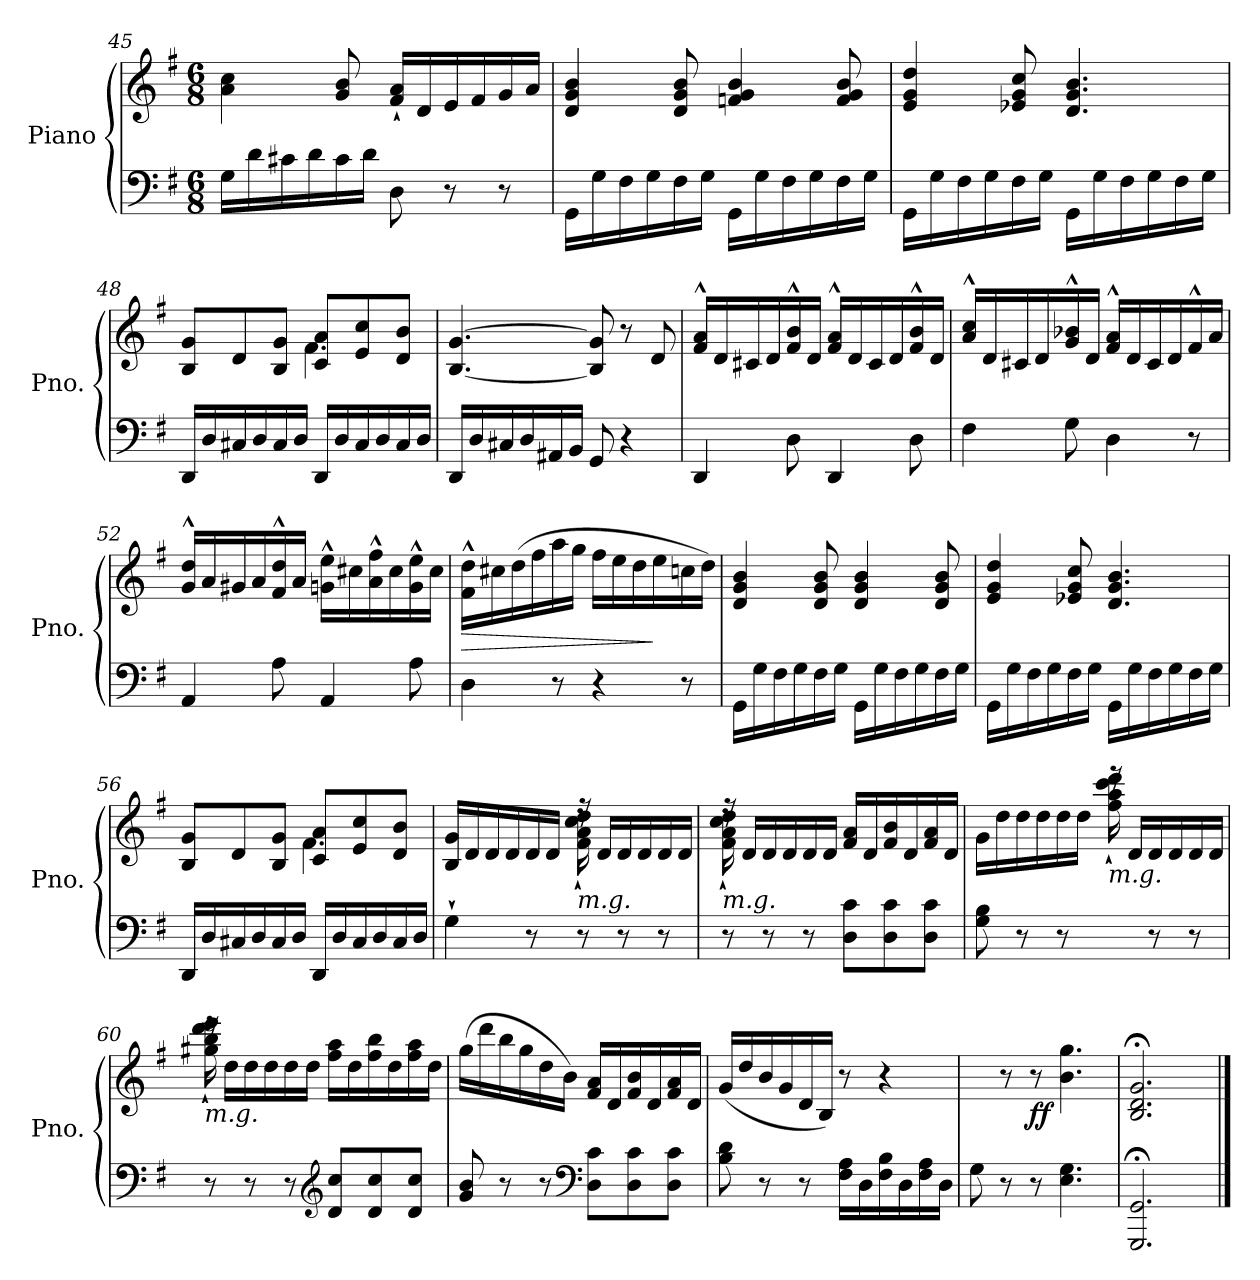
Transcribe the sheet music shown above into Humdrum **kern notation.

**kern	**kern	**dynam
*part1	*part1	*part1
*staff2	*staff1	*staff1/2
*I"Piano	*	*
*I'Pno.	*	*
!!LO:LB:g=z
*clefF4	*clefG2	*
*k[f#]	*k[f#]	*
*M6/8	*M6/8	*
=45	=45	=45
16G\LL	4a\ 4cc\	.
16d\	.	.
16c#X\	.	.
16d\	.	.
16c#\	8g/ 8b/	.
16d\JJ	.	.
8D\	16f#/` 16a/`LL	.
.	16d/	.
8r	16e/	.
.	16f#/	.
8r	16g/	.
.	16a/JJ	.
=46	=46	=46
16GG\LL	4d/ 4g/ 4b/	.
16G\	.	.
16F#\	.	.
16G\	.	.
16F#\	8d/ 8g/ 8b/	.
16G\JJ	.	.
16GG\LL	4fn/ 4g/ 4b/	.
16G\	.	.
16F#\	.	.
16G\	.	.
16F#\	8f/ 8g/ 8b/	.
16G\JJ	.	.
=47	=47	=47
16GG\LL	4e/ 4g/ 4dd/	.
16G\	.	.
16F#\	.	.
16G\	.	.
16F#\	8e-X/ 8g/ 8cc/	.
16G\JJ	.	.
16GG\LL	4.d/ 4.g/ 4.b/	.
16G\	.	.
16F#\	.	.
16G\	.	.
16F#\	.	.
16G\JJ	.	.
!!LO:LB:g=z
=48	=48	=48
*	*^	*
16DD/LL	8B/ 8g/L	4.ryy	.
16D/	.	.	.
16C#X/	8d/	.	.
16D/	.	.	.
16C#/	8B/ 8g/J	.	.
16D/JJ	.	.	.
16DD/LL	8c/ 8a/L	4.f#\	.
16D/	.	.	.
16C#/	8e/ 8cc/	.	.
16D/	.	.	.
16C#/	8d/ 8b/J	.	.
16D/JJ	.	.	.
*	*v	*v	*
=49	=49	=49
16DD/LL	[4.B/ [4.g/	.
16D/	.	.
16C#X/	.	.
16D/	.	.
16AA#X/	.	.
16BB/JJ	.	.
8GG/	8B/] 8g/]	.
4r	8r	.
.	8d/	.
=50	=50	=50
4DD/	16f#/^^ 16a/^^LL	.
.	16d/	.
.	16c#X/	.
.	16d/	.
8D\	16f#/^^ 16b/^^	.
.	16d/JJ	.
4DD/	16f#/^^ 16a/^^LL	.
.	16d/	.
.	16c#/	.
.	16d/	.
8D\	16f#/^^ 16b/^^	.
.	16d/JJ	.
!!LO:PB:g=z
=51	=51	=51
4F#\	16a/^^ 16cc/^^LL	.
.	16d/	.
.	16c#X/	.
.	16d/	.
8G\	16g/^^ 16b-X/^^	.
.	16d/JJ	.
4D\	16f#/^^ 16a/^^LL	.
.	16d/	.
.	16c#/	.
.	16d/	.
8r	16f#^^/	.
.	16a/JJ	.
=52	=52	=52
4AA/	16g/^^ 16dd/^^LL	.
.	16a/	.
.	16g#X/	.
.	16a/	.
8A\	16f#/^^ 16dd/^^	.
.	16a/JJ	.
4AA/	16gn\^^ 16ee\^^LL	.
.	16cc#X\	.
.	16a\^^ 16ff#\^^	.
.	16cc#\	.
8A\	16g\^^ 16ee\^^	.
.	16cc#\JJ	.
=53	=53	=53
!	!	!LO:HP:b
4D\	16f#\^^ 16dd\^^LL	>
.	16cc#X\	.
.	(>16dd\	.
.	16ff#\	.
8r	16aa\	.
.	16gg\JJ	.
4r	16ff#\LL	.
.	16ee\	.
.	16dd\	.
.	16ee\	]
8r	16ccn\	.
.	16dd\JJ)	.
!!LO:LB:g=z
=54	=54	=54
16GG\LL	4d/ 4g/ 4b/	.
16G\	.	.
16F#\	.	.
16G\	.	.
16F#\	8d/ 8g/ 8b/	.
16G\JJ	.	.
16GG\LL	4d/ 4g/ 4b/	.
16G\	.	.
16F#\	.	.
16G\	.	.
16F#\	8d/ 8g/ 8b/	.
16G\JJ	.	.
=55	=55	=55
16GG\LL	4e/ 4g/ 4dd/	.
16G\	.	.
16F#\	.	.
16G\	.	.
16F#\	8e-X/ 8g/ 8cc/	.
16G\JJ	.	.
16GG\LL	4.d/ 4.g/ 4.b/	.
16G\	.	.
16F#\	.	.
16G\	.	.
16F#\	.	.
16G\JJ	.	.
=56	=56	=56
*	*^	*
16DD/LL	8B/ 8g/L	4.ryy	.
16D/	.	.	.
16C#X/	8d/	.	.
16D/	.	.	.
16C#/	8B/ 8g/J	.	.
16D/JJ	.	.	.
16DD/LL	8c/ 8a/L	4.f#\	.
16D/	.	.	.
16C#/	8e/ 8cc/	.	.
16D/	.	.	.
16C#/	8d/ 8b/J	.	.
16D/JJ	.	.	.
!!LO:LB:g=z	!!
=57	=57	=57	=57
4G`\	16B/ 16g/LL	4.ryy	.
.	16d/	.	.
.	16d/	.	.
.	16d/	.	.
8r	16d/	.	.
.	16d/JJ	.	.
!	!LO:TX:b:i:t=m.g.	!	!
8r	16rff	16f#\` 16a\` 16cc\` 16dd\`	.
.	16d/LL	4ryy	.
8r	16d/	.	.
.	16d/	.	.
8r	16d/	.	.
.	16d/JJ	16ryy	.
=58	=58	=58	=58
!	!LO:TX:b:i:t=m.g.	!	!
8r	16rff	16f#\` 16a\` 16cc\` 16dd\`	.
.	16d/LL	2ryy	.
8r	16d/	.	.
.	16d/	.	.
8r	16d/	.	.
.	16d/JJ	.	.
8D\ 8c\L	16f#/ 16a/LL	.	.
.	16d/	.	.
8D\ 8c\	16f#/ 16b/	.	.
.	16d/	8.ryy	.
8D\ 8c\J	16f#/ 16a/	.	.
.	16d/JJ	.	.
=59	=59	=59	=59
8G\ 8B\	16g\LL	4.ryy	.
.	16dd\	.	.
8r	16dd\	.	.
.	16dd\	.	.
8r	16dd\	.	.
.	16dd\JJ	.	.
!	!LO:TX:b:i:t=m.g.	!	!
8ryy	16reee	16ff#\` 16aa\` 16ccc\` 16ddd\`	.
.	16d/LL	4ryy	.
8r	16d/	.	.
.	16d/	.	.
8r	16d/	.	.
.	16d/JJ	16ryy	.
!!LO:LB:g=z	!!
=60	=60	=60	=60
!	!LO:TX:b:i:t=m.g.	!	!
8r	16reee	16gg#X\` 16bb\` 16ddd\` 16eee\`	.
.	16dd\LL	2ryy	.
8r	16dd\	.	.
.	16dd\	.	.
8r	16dd\	.	.
.	16dd\JJ	.	.
*clefG2	*	*	*
8d/ 8cc/L	16ff#\ 16aa\LL	.	.
.	16dd\	.	.
8d/ 8cc/	16ff#\ 16bb\	.	.
.	16dd\	8.ryy	.
8d/ 8cc/J	16ff#\ 16aa\	.	.
.	16dd\JJ	.	.
*	*v	*v	*
=61	=61	=61
8g/ 8b/	(>16gg\LL	.
.	16ddd\	.
8r	16bb\	.
.	16gg\	.
8r	16dd\	.
.	16b\JJ)	.
*clefF4	*	*
8D\ 8c\L	16f#/ 16a/LL	.
.	16d/	.
8D\ 8c\	16f#/ 16b/	.
.	16d/	.
8D\ 8c\J	16f#/ 16a/	.
.	16d/JJ	.
=62	=62	=62
8B\ 8d\	(<16g/LL	.
.	16dd/	.
8r	16b/	.
.	16g/	.
8r	16d/	.
.	16B/JJ)	.
16F#\ 16A\LL	8r	.
16D\	.	.
16F#\ 16B\	4r	.
16D\	.	.
16F#\ 16A\	.	.
16D\JJ	.	.
=63	=63	=63
8G\	8ryy	.
8r	8r	.
!	!	!LO:DY:b
8r	8r	ff
4.E\ 4.G\	4.b\ 4.gg\	.
=64	=64	=64
2.GGG/;< 2.GG/;<	2.B/;< 2.d/;< 2.g/;<	.
==	==	==
*-	*-	*-
